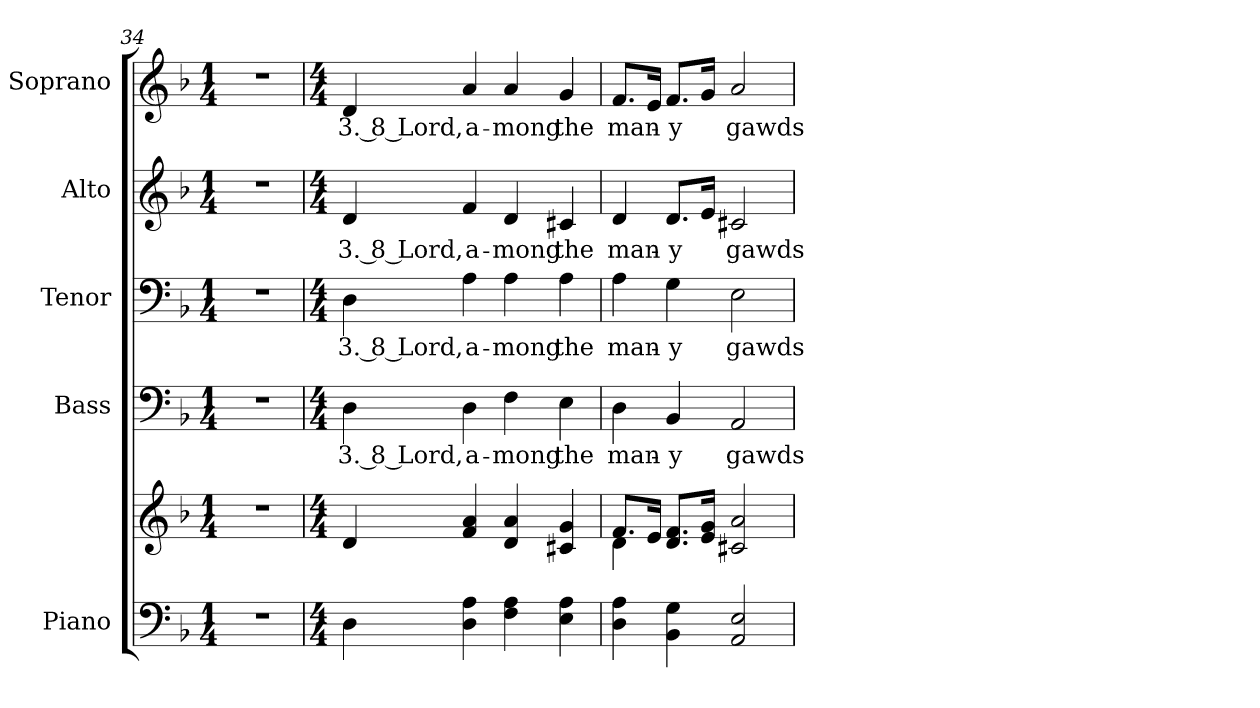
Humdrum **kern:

**kern	**kern	**kern	**text	**kern	**text	**kern	**text	**kern	**text
*part5	*part5	*part4	*part4	*part3	*part3	*part2	*part2	*part1	*part1
*staff6	*staff5	*staff4	*staff4	*staff3	*staff3	*staff2	*staff2	*staff1	*staff1
*I"Piano	*	*I"Bass	*	*I"Tenor	*	*I"Alto	*	*I"Soprano	*
*I'Pno.	*	*I'B.	*	*I'T.	*	*I'A.	*	*I'S.	*
*clefF4	*clefG2	*clefF4	*	*clefF4	*	*clefG2	*	*clefG2	*
*k[b-]	*k[b-]	*k[b-]	*	*k[b-]	*	*k[b-]	*	*k[b-]	*
*F:	*F:	*F:	*	*F:	*	*F:	*	*F:	*
*M1/4	*M1/4	*M1/4	*	*M1/4	*	*M1/4	*	*M1/4	*
=34	=34	=34	=34	=34	=34	=34	=34	=34	=34
!LO:N:vis=1	!LO:N:vis=1	!LO:N:vis=1	!	!LO:N:vis=1	!	!LO:N:vis=1	!	!LO:N:vis=1	!
4r	4r	4r	.	4r	.	4r	.	4r	.
!!LO:PB:g=z
=35	=35	=35	=35	=35	=35	=35	=35	=35	=35
*M4/4	*M4/4	*M4/4	*	*M4/4	*	*M4/4	*	*M4/4	*
!	!	!	!LO:LY:b:color=#000000	!	!	!	!	!	!
!	!	!	!	!	!LO:LY:b:color=#000000	!	!	!	!
!	!	!	!	!	!	!	!LO:LY:b:color=#000000	!	!
!	!	!	!	!	!	!	!	!	!LO:LY:b:color=#000000
4Di\	4di/	4Di\	3. 8 Lord,	4Di\	3. 8 Lord,	4di/	3. 8 Lord,	4di/	3. 8 Lord,
!	!	!	!LO:LY:b:color=#000000	!	!	!	!	!	!
!	!	!	!	!	!LO:LY:b:color=#000000	!	!	!	!
!	!	!	!	!	!	!	!LO:LY:b:color=#000000	!	!
!	!	!	!	!	!	!	!	!	!LO:LY:b:color=#000000
4Di\ 4Ai	4fi/ 4ai	4Di\	a-	4Ai\	a-	4fi/	a-	4ai/	a-
!	!	!	!LO:LY:b:color=#000000	!	!	!	!	!	!
!	!	!	!	!	!LO:LY:b:color=#000000	!	!	!	!
!	!	!	!	!	!	!	!LO:LY:b:color=#000000	!	!
!	!	!	!	!	!	!	!	!	!LO:LY:b:color=#000000
4Fi\ 4Ai	4di/ 4ai	4Fi\	-mong	4Ai\	-mong	4di/	-mong	4ai/	-mong
!	!	!	!LO:LY:b:color=#000000	!	!	!	!	!	!
!	!	!	!	!	!LO:LY:b:color=#000000	!	!	!	!
!	!	!	!	!	!	!	!LO:LY:b:color=#000000	!	!
!	!	!	!	!	!	!	!	!	!LO:LY:b:color=#000000
4Ei\ 4Ai	4c#Xi/ 4gi	4Ei\	the	4Ai\	the	4c#Xi/	the	4gi/	the
=36	=36	=36	=36	=36	=36	=36	=36	=36	=36
*	*^	*	*	*	*	*	*	*	*
!	!	!	!	!LO:LY:b:color=#000000	!	!	!	!	!	!
!	!	!	!	!	!	!LO:LY:b:color=#000000	!	!	!	!
!	!	!	!	!	!	!	!	!LO:LY:b:color=#000000	!	!
!	!	!	!	!	!	!	!	!	!	!LO:LY:b:color=#000000
4Di\ 4Ai	8.fi/L	4di\	4Di\	man-	4Ai\	man-	4di/	man-	8.fi/L	man-
.	16ei/Jk	.	.	.	.	.	.	.	16ei/Jk	.
!	!	!	!	!LO:LY:b:color=#000000	!	!	!	!	!	!
!	!	!	!	!	!	!LO:LY:b:color=#000000	!	!	!	!
!	!	!	!	!	!	!	!	!LO:LY:b:color=#000000	!	!
!	!	!	!	!	!	!	!	!	!	!LO:LY:b:color=#000000
4BB-i\ 4Gi	8.di/ 8.fiL	4ryy	4BB-i/	-y	4Gi\	-y	8.di/L	-y	8.fi/L	-y
.	16ei/ 16giJk	.	.	.	.	.	16ei/Jk	.	16gi/Jk	.
!	!	!	!	!LO:LY:b:color=#000000	!	!	!	!	!	!
!	!	!	!	!	!	!LO:LY:b:color=#000000	!	!	!	!
!	!	!	!	!	!	!	!	!LO:LY:b:color=#000000	!	!
!	!	!	!	!	!	!	!	!	!	!LO:LY:b:color=#000000
2AAi/ 2Ei	2c#Xi/ 2ai	2ryy	2AAi/	gawds	2Ei\	gawds	2c#Xi/	gawds	2ai/	gawds
*	*v	*v	*	*	*	*	*	*	*	*
=	=	=	=	=	=	=	=	=	=
*-	*-	*-	*-	*-	*-	*-	*-	*-	*-
